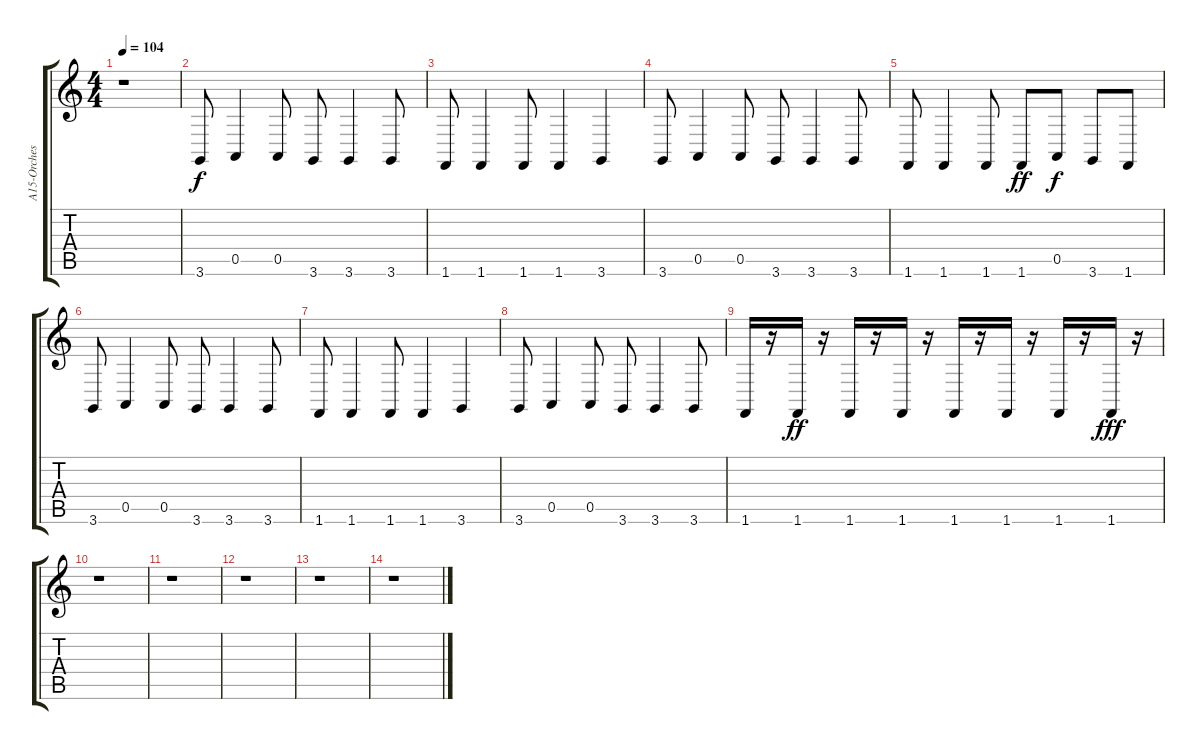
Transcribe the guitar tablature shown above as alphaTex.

\track ("A15-Orchestra   " "A15-Orches") {instrument acousticgrandpiano}
\staff {score tabs}
\tuning (E4 B3 G3 D3 A2 E2) {hide}
\ts (4 4)
\tempo 104
\clef g2
\ks c
r.1{dy f} |
3.6.8 0.5.4 0.5.8 3.6.8 3.6.4 3.6.8 |
1.6.8 1.6.4 1.6.8 1.6.4 3.6.4 |
3.6.8 0.5.4 0.5.8 3.6.8 3.6.4 3.6.8 |
1.6.8 1.6.4 1.6.8 1.6.8{dy ff} 0.5.8{dy f} 3.6.8 1.6.8 |
3.6.8 0.5.4 0.5.8 3.6.8 3.6.4 3.6.8 |
1.6.8 1.6.4 1.6.8 1.6.4 3.6.4 |
3.6.8 0.5.4 0.5.8 3.6.8 3.6.4 3.6.8 |
1.6.16 r.16 1.6.16{dy ff} r.16 1.6.16 r.16 1.6.16 r.16 1.6.16 r.16 1.6.16 r.16 1.6.16 r.16 1.6.16{dy fff} r.16 |
r.1 |
r.1 |
r.1 |
r.1 |
r.1
